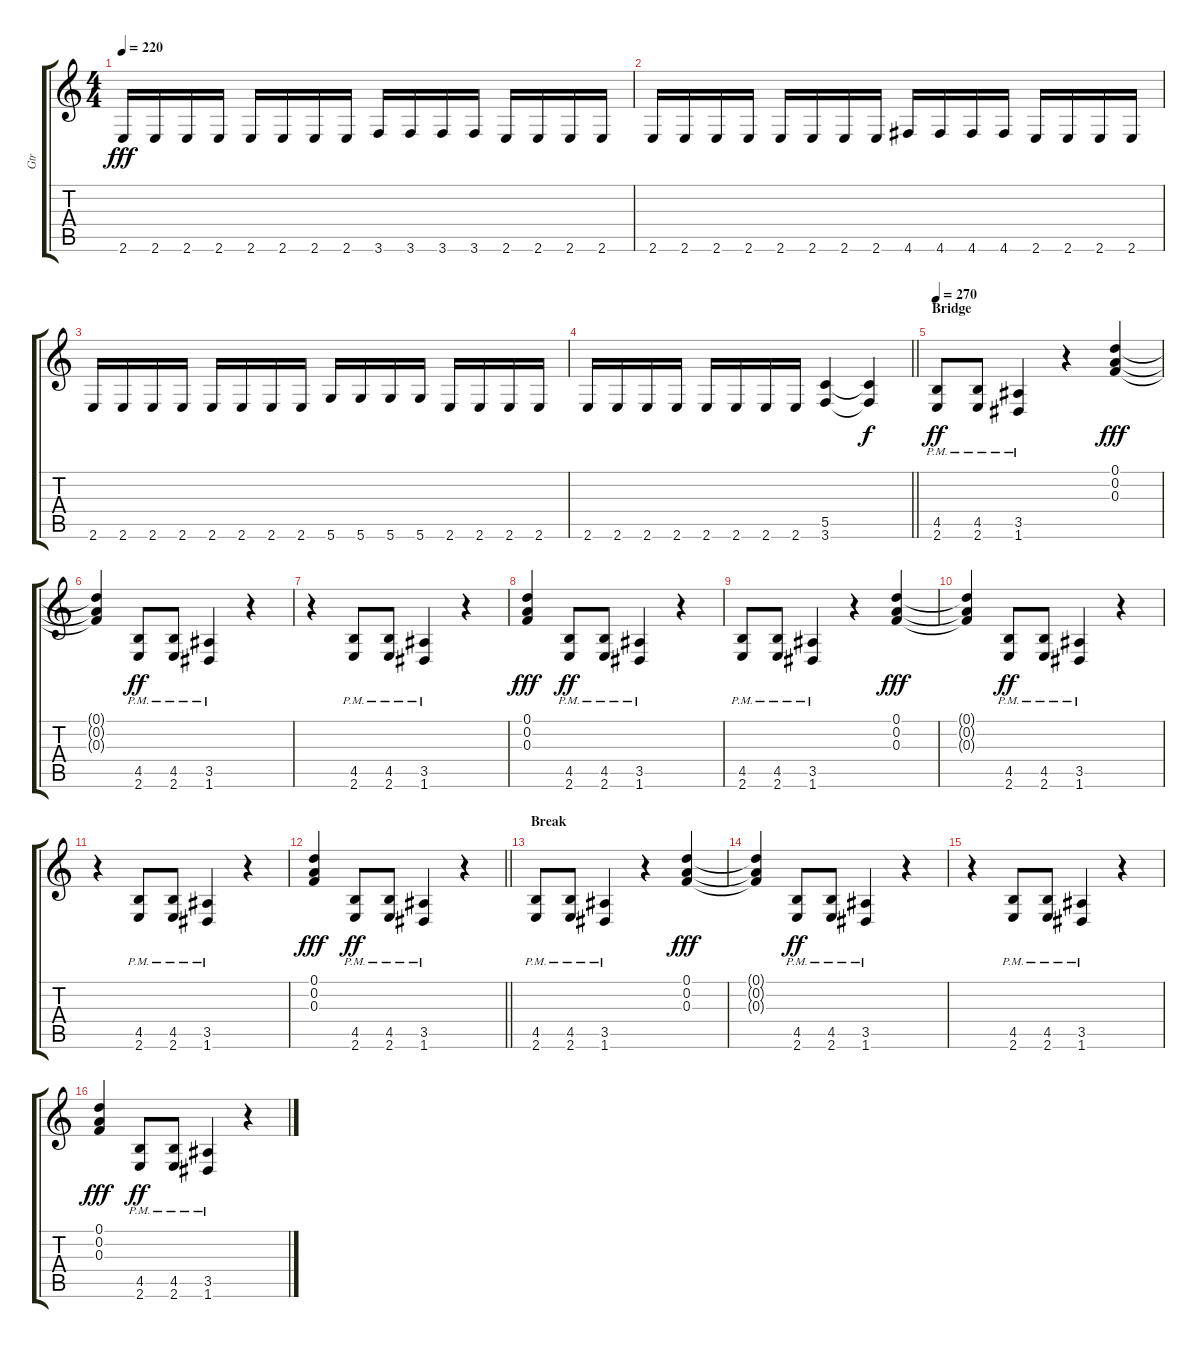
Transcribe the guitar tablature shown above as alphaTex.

\track ("Gtr" "Gtr") {instrument electricguitarclean}
\staff {score tabs}
\tuning (D4 A3 F3 C3 G2 D2) {hide}
\ts (4 4)
\tempo 220
\clef g2
\ks c
2.6.16{dy fff} 2.6.16 2.6.16 2.6.16 2.6.16 2.6.16 2.6.16 2.6.16 3.6.16 3.6.16 3.6.16 3.6.16 2.6.16 2.6.16 2.6.16 2.6.16 |
2.6.16 2.6.16 2.6.16 2.6.16 2.6.16 2.6.16 2.6.16 2.6.16 4.6.16 4.6.16 4.6.16 4.6.16 2.6.16 2.6.16 2.6.16 2.6.16 |
2.6.16 2.6.16 2.6.16 2.6.16 2.6.16 2.6.16 2.6.16 2.6.16 5.6.16 5.6.16 5.6.16 5.6.16 2.6.16 2.6.16 2.6.16 2.6.16 |
\barLineRight lightlight
2.6.16 2.6.16 2.6.16 2.6.16 2.6.16 2.6.16 2.6.16 2.6.16 (5.5 3.6).4 (5.5{t} 3.6{t}).4{dy f} |
\section ("" "Bridge")
\tempo 270
(4.5{pm} 2.6{pm}).8{dy ff} (4.5{pm} 2.6{pm}).8 (3.5 1.6{pm}).4 r.4 (0.1 0.2 0.3).4{dy fff} |
(0.1{t} 0.2{t} 0.3{t}).4 (4.5{pm} 2.6{pm}).8{dy ff} (4.5{pm} 2.6{pm}).8 (3.5 1.6{pm}).4 r.4 |
r.4 (4.5{pm} 2.6{pm}).8 (4.5{pm} 2.6{pm}).8 (3.5 1.6{pm}).4 r.4 |
(0.1 0.2 0.3).4{dy fff} (4.5{pm} 2.6{pm}).8{dy ff} (4.5{pm} 2.6{pm}).8 (3.5 1.6{pm}).4 r.4 |
(4.5{pm} 2.6{pm}).8 (4.5{pm} 2.6{pm}).8 (3.5 1.6{pm}).4 r.4 (0.1 0.2 0.3).4{dy fff} |
(0.1{t} 0.2{t} 0.3{t}).4 (4.5{pm} 2.6{pm}).8{dy ff} (4.5{pm} 2.6{pm}).8 (3.5 1.6{pm}).4 r.4 |
r.4 (4.5{pm} 2.6{pm}).8 (4.5{pm} 2.6{pm}).8 (3.5 1.6{pm}).4 r.4 |
\barLineRight lightlight
(0.1 0.2 0.3).4{dy fff} (4.5{pm} 2.6{pm}).8{dy ff} (4.5{pm} 2.6{pm}).8 (3.5 1.6{pm}).4 r.4 |
\section ("" "Break")
(4.5{pm} 2.6{pm}).8 (4.5{pm} 2.6{pm}).8 (3.5 1.6{pm}).4 r.4 (0.1 0.2 0.3).4{dy fff} |
(0.1{t} 0.2{t} 0.3{t}).4 (4.5{pm} 2.6{pm}).8{dy ff} (4.5{pm} 2.6{pm}).8 (3.5 1.6{pm}).4 r.4 |
r.4 (4.5{pm} 2.6{pm}).8 (4.5{pm} 2.6{pm}).8 (3.5 1.6{pm}).4 r.4 |
(0.1 0.2 0.3).4{dy fff} (4.5{pm} 2.6{pm}).8{dy ff} (4.5{pm} 2.6{pm}).8 (3.5 1.6{pm}).4 r.4
